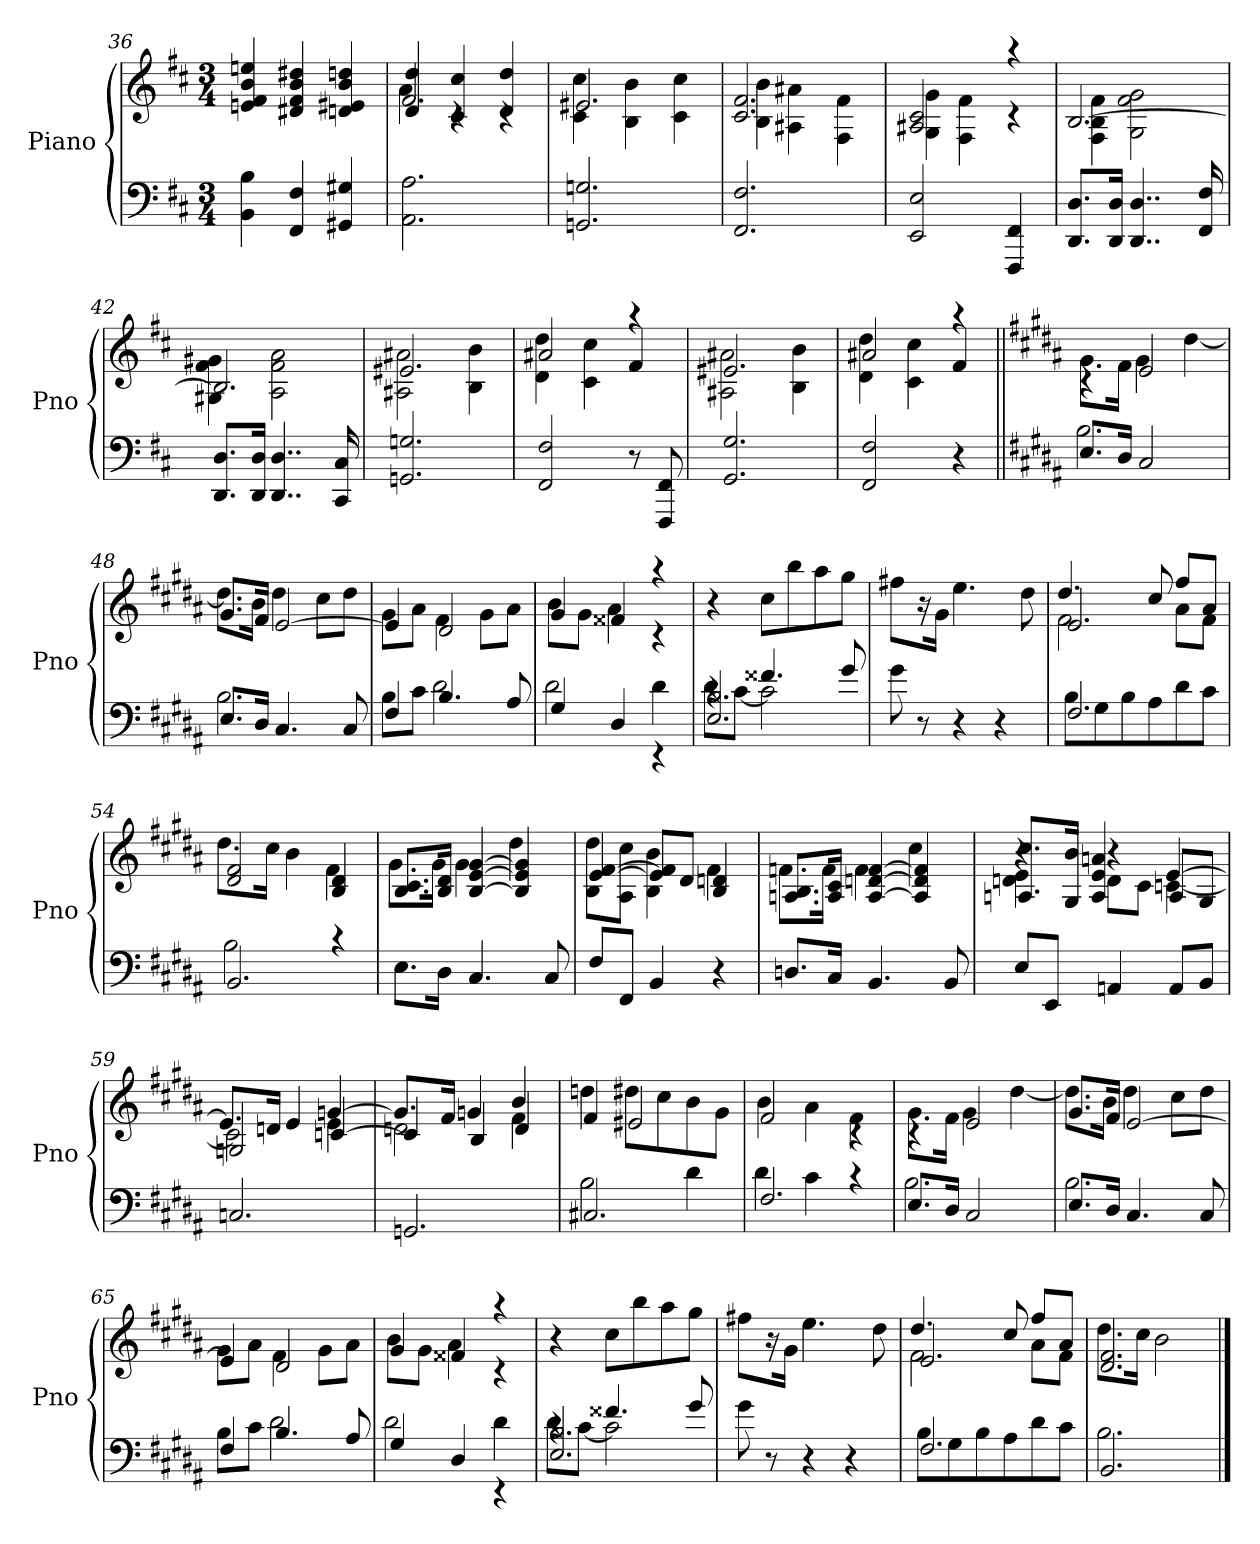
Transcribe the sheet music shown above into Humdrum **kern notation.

**kern	**kern
*part1	*part1
*staff2	*staff1
*I"Piano	*
*I'Pno	*
*clefF4	*clefG2
*k[f#c#]	*k[f#c#]
*M3/4	*M3/4
=36	=36
4BB 4B	4en 4f# 4b 4een
4FF# 4F#	4d#X 4f# 4b 4dd#X
4GG#X 4G#X	4dn 4e#X 4b 4ddn
=37	=37
*	*^
*	*	*^
2.AA 2.A	2.f#	4a	4d 4dd
.	.	4rc	4c# 4cc#
.	.	4rc	4d 4dd
*	*	*v	*v
=38	=38	=38
2.GGn 2.Gn	2.e#X	4c# 4cc#
.	.	4B 4b
.	.	4c# 4cc#
=39	=39	=39
2.FF# 2.F#	2.c# 2.f#	4B 4b
.	.	4A#X 4a#X
.	.	4F# 4f#
=40	=40	=40
2EE 2E	2A#X 2c#	4G 4g
.	.	4F# 4f#
4FFF# 4FF#	4rc	4raa
=41	=41	=41
8.DD 8.DL	[2.B	4F# 4B 4f#
16DD 16DJk	.	.
4..DD 4..D	.	2G 2f# 2g
16FF# 16F#	.	.
=42	=42	=42
8.DD 8.DL	2.B]	4G#X 4f# 4g#X
16DD 16DJk	.	.
4..DD 4..D	.	2A 2f# 2a
16CC# 16C#	.	.
=43	=43	=43
2.GGn 2.Gn	2.e#X	2A#X 2a#X
.	.	4B 4b
=44	=44	=44
2FF# 2F#	2a#X	4d 4dd
.	.	4c# 4cc#
8r	4f#	4raa
8FFF# 8FF#	.	.
=45	=45	=45
2.GG 2.G	2.e#X	2A#X 2a#X
.	.	4B 4b
=46	=46	=46
2FF# 2F#	2a#X	4d 4dd
.	.	4c# 4cc#
4r	4f#	4raa
=47||	=47||	=47||
*k[f#c#g#d#a#]	*k[f#c#g#d#a#]	*
*^	*	*
8.EL	2.B	4rc	8.g#L
16D#Jk	.	.	16f#Jk
2C#	.	2e	4g#
.	.	.	[4dd#
=48	=48	=48	=48
8.EL	2.B	8.g#L	8.dd#L]
16D#Jk	.	16f#Jk	16bJk
4.C#	.	[2e	4dd#
.	.	.	8cc#L
8C#	.	.	8dd#J
=49	=49	=49	=49
4F#	8BL	4e]	8g#L
.	8c#J	.	8a#J
4.B	2d#	2d#	4f#
.	.	.	8g#L
8A#	.	.	8a#J
=50	=50	=50	=50
4G#	2d#	4g#	8bL
.	.	.	8g#J
4D#	.	4f##X	4a#
4rEE	4d#	4rc	4raa
*	*	*v	*v
=51	=51	=51
*	*^	*
2.E 2.B	8d#L	4rc	4r
.	[8c#J	.	.
.	2c#]	4.f##X	8cc#L
.	.	.	8bb
.	.	.	8aa#
.	.	8g#	8gg#J
*v	*v	*v	*
=52	=52
8g#	8ff#XL
8r	16r
.	16g#Jk
4r	4.ee
4r	.
.	8dd#
=53	=53
*^	*^
*	*	*	*^
2.F#	8BL	2.e	2f#	4.dd#
.	8G#	.	.	.
.	8B	.	.	.
.	8A#	.	.	8cc#
.	8d#	.	8a#L	8ff#L
.	8c#J	.	8f#J	8a#J
*	*	*	*v	*v
=54	=54	=54	=54
2.BB	2B	2d# 2f#	8.dd#L
.	.	.	16cc#Jk
.	.	.	4b
.	4rc	4B 4d#	4f#
*v	*v	*	*
=55	=55	=55
8.EL	8.B 8.c#L	8.g#L
16D#Jk	16B 16d#Jk	16g#Jk
4.C#	[4B [4e [4g#	4g#
.	4B] 4e] 4g#]	4dd#
8C#	.	.
=56	=56	=56
8F#L	[4e [4f#	8B 8dd#L
8FF#J	.	8A# 8cc#J
4BB	8e] 8f#]L	4B 4b
.	8d#J	.
4r	4B 4dn	4f#
=57	=57	=57
8.DnL	8.An 8.BL	8.fnL
16C#Jk	16A 16c#Jk	16fJk
4.BB	[4A [4dn [4f	4f
.	4A] 4d] 4f]	4cc#
8BB	.	.
=58	=58	=58
*	*	*^
8EL	4r	4dn 4e	8.An 8.cc#L
8EEJ	.	.	.
.	.	.	16G# 16bJk
4AAn	4r	8dL	4A 4e 4an
.	.	8c#J	.
8AAL	8AL	[4cn	[4e
8BBJ	8G#J	.	.
=59	=59	=59	=59
2.Cn	2Gn	2c]	8.eL]
.	.	.	16dnJk
.	.	.	4e
.	[4cn	4e	[4gn
=60	=60	=60	=60
2.GGn	4c]	2dn	8.gL]
.	.	.	16f#Jk
.	4B	.	4gn
.	4d	4f#	4b
*	*	*v	*v
=61	=61	=61
*^	*	*
2.C#X	2B	4f#	4ddn
.	.	2e#X	8dd#XL
.	.	.	8cc#
.	4d#	.	8b
.	.	.	8g#J
=62	=62	=62	=62
2.F#	4d#	2f#	4b
.	4c#	.	4a#
.	4rc	4rc	4f#
=63	=63	=63	=63
8.EL	2.B	4rc	8.g#L
16D#Jk	.	.	16f#Jk
2C#	.	2e	4g#
.	.	.	[4dd#
=64	=64	=64	=64
8.EL	2.B	8.g#L	8.dd#L]
16D#Jk	.	16f#Jk	16bJk
4.C#	.	[2e	4dd#
.	.	.	8cc#L
8C#	.	.	8dd#J
=65	=65	=65	=65
4F#	8BL	4e]	8g#L
.	8c#J	.	8a#J
4.B	2d#	2d#	4f#
.	.	.	8g#L
8A#	.	.	8a#J
=66	=66	=66	=66
4G#	2d#	4g#	8bL
.	.	.	8g#J
4D#	.	4f##X	4a#
4rEE	4d#	4rc	4raa
*	*	*v	*v
=67	=67	=67
*	*^	*
2.E 2.B	8d#L	4rc	4r
.	[8c#J	.	.
.	2c#]	4.f##X	8cc#L
.	.	.	8bb
.	.	.	8aa#
.	.	8g#	8gg#J
*v	*v	*v	*
=68	=68
8g#	8ff#XL
8r	16r
.	16g#Jk
4r	4.ee
4r	.
.	8dd#
=69	=69
*^	*^
*	*	*	*^
2.F#	8BL	2.e	2f#	4.dd#
.	8G#	.	.	.
.	8B	.	.	.
.	8A#	.	.	8cc#
.	8d#	.	8a#L	8ff#L
.	8c#J	.	8f#J	8a#J
*	*	*	*v	*v
=70	=70	=70	=70
2.BB	2.B	2.d# 2.f#	8.dd#L
.	.	.	16cc#Jk
.	.	.	2b
*v	*v	*	*
*	*v	*v
==	==
*-	*-
